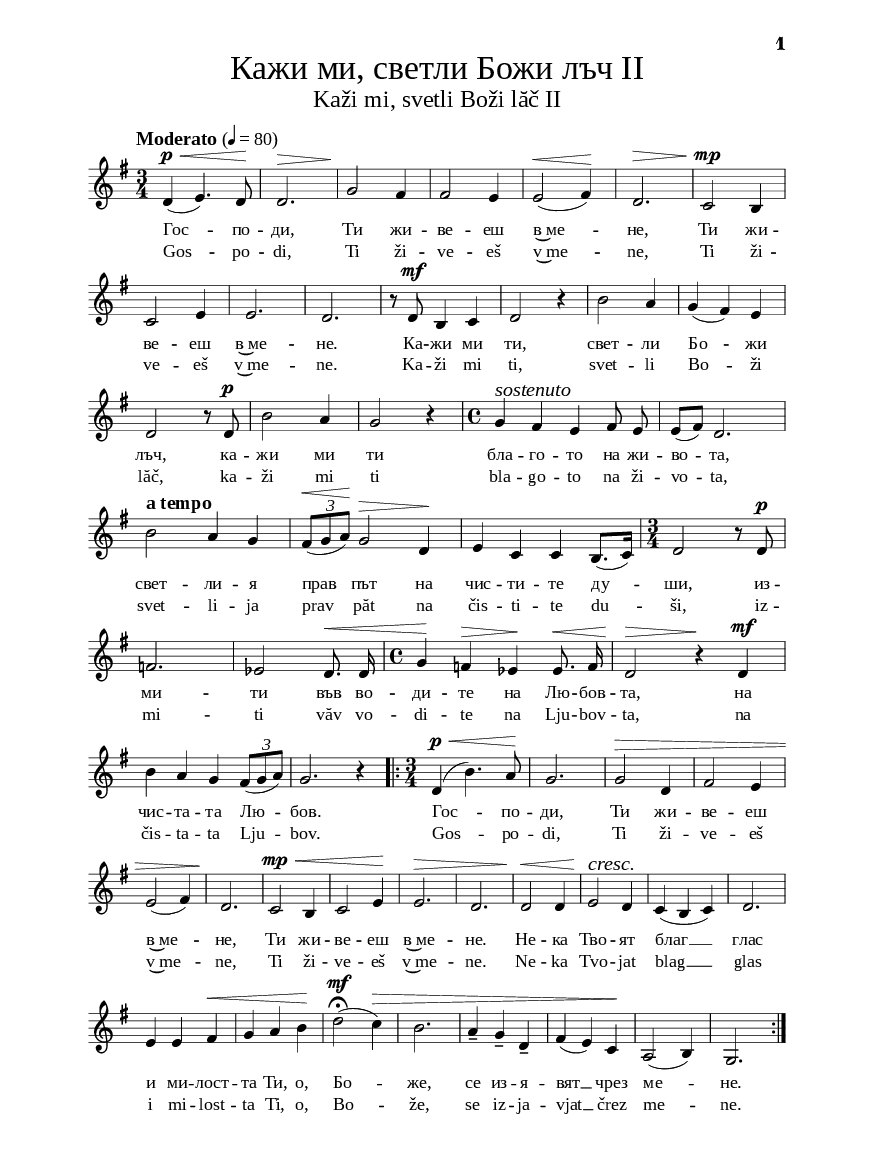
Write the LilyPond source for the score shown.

\version "2.24.4"

% include paper part and global functions
\include "include/globals.ily"

\bookpart {
  \label #'ref211
  \tocItem \markup "Кажи ми, светли Божи лъч II – Kaži mi, svetli Boži lăč II "
  \include "include/bookpart-paper.ily"
  \score {
    \include "include/score-layout.ily"
    \new Voice \absolute {
      \clef treble
      \key g \major
      \time 3/4
      \tempoFunc "Moderato" 4 "80"
      \autoBeamOff

      d'4 (  ^\p  ^\<  e'4. )  d'8  ^\! | % 2
      d'2.  ^\> | % 3
      g'2  ^\!  fis'4 | % 4
      fis'2  e'4 | % 5
      e'2 (  ^\<  fis'4 )  ^\! | % 6
      d'2.  ^\> | % 7
      c'2  ^\!  ^\mp  b4 \break | % 8
      c'2  e'4 | % 9
      e'2. |
      d'2. | % 11
      r8  d'8  ^\mf  b4  c'4 | % 12
      d'2 r4 | % 13
      b'2  a'4 | % 14
      g'4 (  fis'4 )  e'4 \break | % 15
      d'2 r8  d'8  ^\p | % 16
      b'2  a'4 | % 17
      g'2 r4 | % 18
      \time 4/4  | % 18
      g'4 ^\markup{ \huge \italic {sostenuto} }  fis'4  e'4
      fis'8  e'8 | % 19
      e'8 ( [  fis'8 ) ]  d'2. \break |

      \tempo"a tempo" b'2  a'4  g'4 | % 21
      \once \omit TupletBracket
      \times 2/3  {
        fis'8 ( [  ^\<  g'8  a'8 ) ]
      }
      ^\!  g'2  ^\>  d'4  ^\! | % 22
      e'4  c'4  c'4  b8. ( [  c'16 ) ]
      | % 23
      \time 3/4  | % 23
      d'2 r8  d'8  ^\p \break | % 24
      f'2. | % 25
      es'2
      \once \override Hairpin.to-barline = ##f
      d'8. ^\<  d'16 | % 26
      \time 4/4  | % 26
      g'4  ^\!  f'4  ^\>  es'4 ^\! es'8. ^\<
      f'16 | % 27
      d'2  ^\!  ^\> r4  ^\!  d'4  ^\mf \break | % 28
      b'4  a'4  g'4 \once \omit TupletBracket
      \times 2/3  {
        fis'8 ( [  g'8  a'8 ) ]
      }
      | % 29
      g'2. r4 \bar ".|:"

      \time 3/4  |
      d'4 (  ^\p  ^\<  b'4. )  a'8  ^\! | % 31
      g'2. | % 32
      g'2  ^\>  d'4  | % 33
      fis'2  e'4 | \break % 34
      e'2 (  fis'4 ) | % 35
      d'2.  ^\! | % 36
      c'2  ^\mp  ^\<  b4 | % 37
      c'2  e'4  ^\! | % 38
      e'2.  ^\> | % 39
      d'2. |
      d'2  ^\!  ^\<  d'4 | % 41
      e'2  ^\! ^\markup \huge \italic { "cresc." }  d'4 |   % 42
      \once \omit TupletBracket

      c'4 (  b4
      c'4 )
      |
      d'2. | \break % 43
      e'4  e'4  fis'4  ^\< | % 44
      g'4  a'4  b'4  ^\!  | % 45
      d''2 ( ^\fermata  ^\mf  c''4 )  ^\> | % 46
      b'2. | % 47
      a'4 --  g'4 --  d'4 -- | % 48
      fis'4 (  e'4 )  c'4  ^\! | % 49
      a2 (  b4 ) |
      g2.
      \bar ":|."
    }

    \addlyrics {
      Гос -- по -- ди, Ти жи -- ве --
      еш в~ме -- не, Ти жи -- ве --
      еш в~ме -- не. Ка -- жи ми ти,
      свет -- ли Бо -- жи лъч, ка --
      жи ми ти бла -- го -- то на жи --
      во -- та, свет -- ли -- я прав
      път на чис -- ти -- те ду
      -- ши, из -- ми -- ти във во --
      ди -- те на Лю -- бов -- та, на
      чис -- та -- та Лю --  бов.
      Гос -- по -- ди, Ти жи -- ве --
      еш в~ме -- не, Ти жи -- ве --
      еш в~ме -- не. Не -- ка Тво -- ят
      благ __   глас и ми -- лост --
      та Ти, о, Бо -- же, се из -- я
      -- вят __  чрез ме -- не.}

      \addlyrics {
        Gos -- po -- di, Ti ži -- ve --
        eš v~me -- ne, Ti ži -- ve --
        eš v~me -- ne. Ka -- ži mi ti,
        svet -- li Bo -- ži lăč, ka --
        ži mi ti bla -- go -- to na ži --
        vo -- ta, svet -- li -- ja prav
        păt na čis -- ti -- te du
        -- ši, iz -- mi -- ti văv vo --
        di -- te na Lju -- bov -- ta, na
        čis -- ta -- ta Lju --  bov.
        Gos -- po -- di, Ti ži -- ve --
        eš v~me -- ne, Ti ži -- ve --
        eš v~me -- ne. Ne -- ka Tvo -- jat
        blag __   glas i mi -- lost --
        ta Ti, o, Bo -- že, se iz -- ja
        -- vjat __  črez me -- ne.}


        \header {
          title = \titleFunc "Кажи ми, светли Божи лъч II" "Kaži mi, svetli Boži lăč II"
        }

        \midi{}

      } % score


      \pageBreak
      % include foreign translation(s) of the song
      \version "2.24.4"

\markup \fill-line { \fontsize #deTitleFontSize "Sage mir du, heller göttlicher Strahl II" }
\markup \null
\markup \null
\markup \abs-fontsize #11 \override #`(baseline-skip . ,bgCoupletBaselineSkip) {
  \fill-line {
    \hspace #0.1
    \column {
      \line {
        \bold "  "
        \column {
          "Herr, Du lebst in mir,"
          "Du lebst in mir."
          "Sage mir, heller göttlicher Strahl,"
          "sage mir du, das Gute des Lebens,"
          "der helle, gerade Weg"
          "der reinen Seelen,"
          "gewaschen in den Wassern der Liebe,"
          "der reinen Liebe."
          "Herr, Du lebst in mir,"
          "Du lebst in mir."
          "Mögen Deine gütige Stimme"
          "und Deine Barmherzigkeit, oh Herr, "
          "sich durch mich kundtun!"
        }
      }
    }\hspace #0.1
  }
}


    } % bookpart

    % Più mosso
    %
